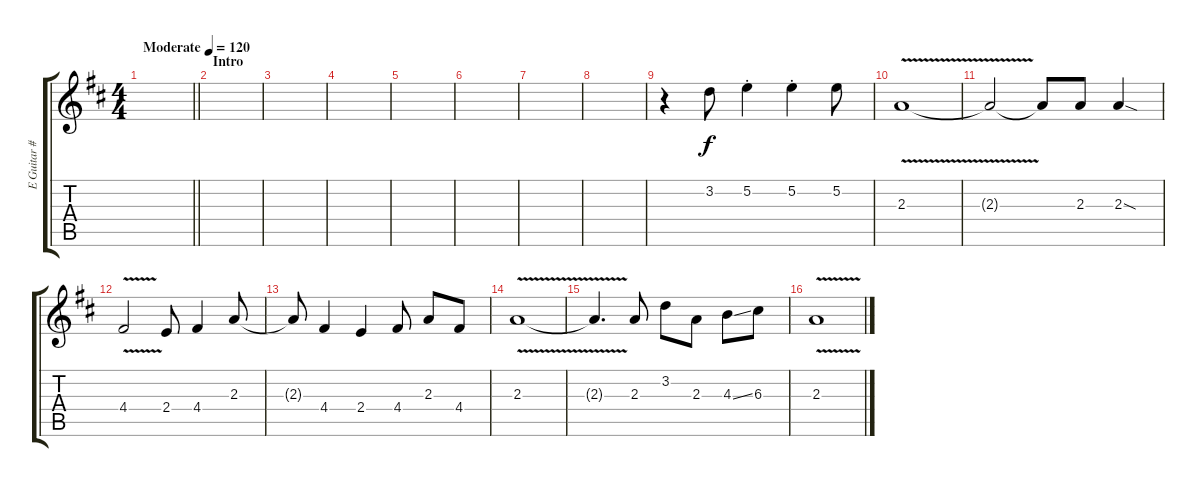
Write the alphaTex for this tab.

\track ("E Guitar #2" "E Guitar #") {instrument electricguitarjazz}
\staff {score tabs}
\tuning (E4 B3 G3 D3 A2 E2) {hide}
\ts (4 4)
\tempo (120 "Moderate")
\clef g2
\barLineRight lightlight
\ks d
|
\section ("" "Intro")
|
|
|
|
|
|
|
r.4 3.2.8 5.2{st}.4 5.2{st}.4 5.2.8 |
2.3{v}.1 |
2.3{t}.2 2.3{t}.8 2.3.8 2.3{sod}.4 |
4.4{v}.2 2.4.8 4.4.4 2.3.8 |
2.3{t}.8 4.4.4 2.4.4 4.4.8 2.3.8 4.4.8 |
2.3{v}.1 |
2.3{t}.4{d} 2.3.8 3.2.8 2.3.8 4.3{ss}.8 6.3.8 |
2.3{v}.1
